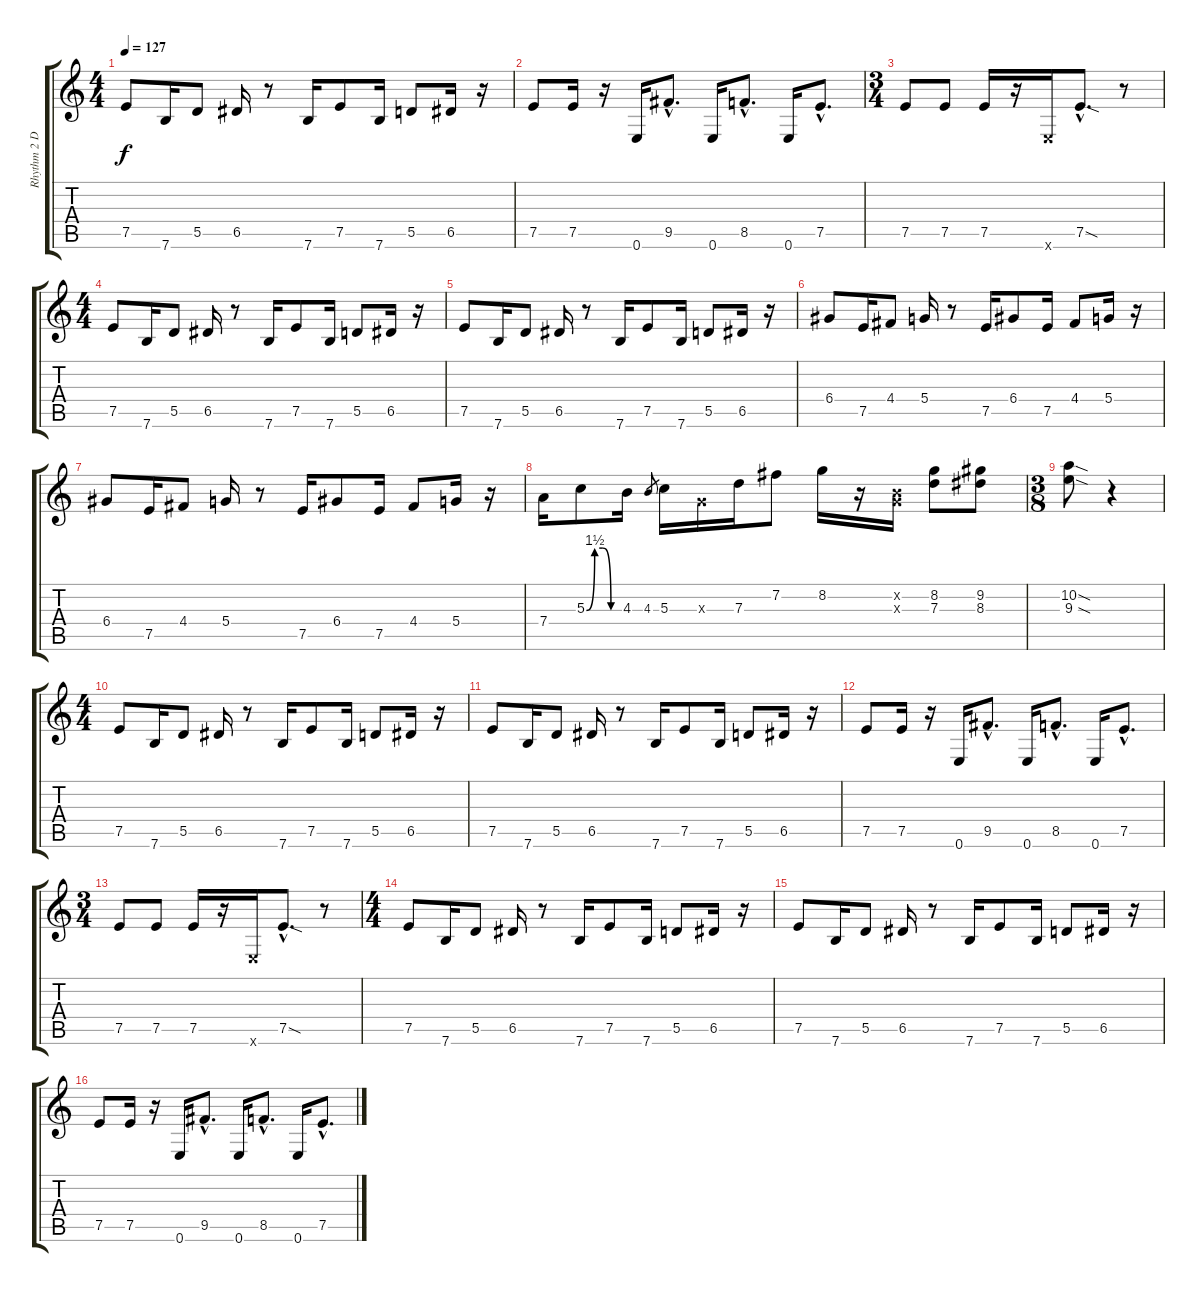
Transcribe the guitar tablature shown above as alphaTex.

\track ("Rhythm 2 Double Track" "Rhythm 2 D") {instrument overdrivenguitar}
\staff {score tabs}
\tuning (E4 B3 G3 D3 A2 E2) {hide}
\ts (4 4)
\tempo 127
\clef g2
\ks c
7.5.8{dy f} 7.6.16 5.5.8 6.5.16 r.8 7.6.16 7.5.8 7.6.16 5.5.8 6.5.16 r.16 |
7.5.8 7.5.16 r.16 0.6.16 9.5{hac}.8{d} 0.6.16 8.5{hac}.8{d} 0.6.16 7.5{hac}.8{d} |
\ts (3 4)
7.5.8 7.5.8 7.5.16 r.16 0.6{x}.16 7.5{sod hac}.8{d} r.8 |
\ts (4 4)
7.5.8 7.6.16 5.5.8 6.5.16 r.8 7.6.16 7.5.8 7.6.16 5.5.8 6.5.16 r.16 |
7.5.8 7.6.16 5.5.8 6.5.16 r.8 7.6.16 7.5.8 7.6.16 5.5.8 6.5.16 r.16 |
6.4.8 7.5.16 4.4.8 5.4.16 r.8 7.5.16 6.4.8 7.5.16 4.4.8 5.4.16 r.16 |
6.4.8 7.5.16 4.4.8 5.4.16 r.8 7.5.16 6.4.8 7.5.16 4.4.8 5.4.16 r.16 |
7.4.16 5.3{be (custom 0 0 15 6 30 6 45 0 60 0)}.8 4.3.16 4.3.8{gr} 5.3.16 0.3{x}.16 7.3.16 7.2.8 8.2.16 r.16 (0.2{x} 0.3{x}).16 (8.2 7.3).8 (9.2 8.3).8 |
\ts (3 8)
(10.2{sod} 9.3{sod}).8 r.4 |
\ts (4 4)
7.5.8 7.6.16 5.5.8 6.5.16 r.8 7.6.16 7.5.8 7.6.16 5.5.8 6.5.16 r.16 |
7.5.8 7.6.16 5.5.8 6.5.16 r.8 7.6.16 7.5.8 7.6.16 5.5.8 6.5.16 r.16 |
7.5.8 7.5.16 r.16 0.6.16 9.5{hac}.8{d} 0.6.16 8.5{hac}.8{d} 0.6.16 7.5{hac}.8{d} |
\ts (3 4)
7.5.8 7.5.8 7.5.16 r.16 0.6{x}.16 7.5{sod hac}.8{d} r.8 |
\ts (4 4)
7.5.8 7.6.16 5.5.8 6.5.16 r.8 7.6.16 7.5.8 7.6.16 5.5.8 6.5.16 r.16 |
7.5.8 7.6.16 5.5.8 6.5.16 r.8 7.6.16 7.5.8 7.6.16 5.5.8 6.5.16 r.16 |
7.5.8 7.5.16 r.16 0.6.16 9.5{hac}.8{d} 0.6.16 8.5{hac}.8{d} 0.6.16 7.5{hac}.8{d}
